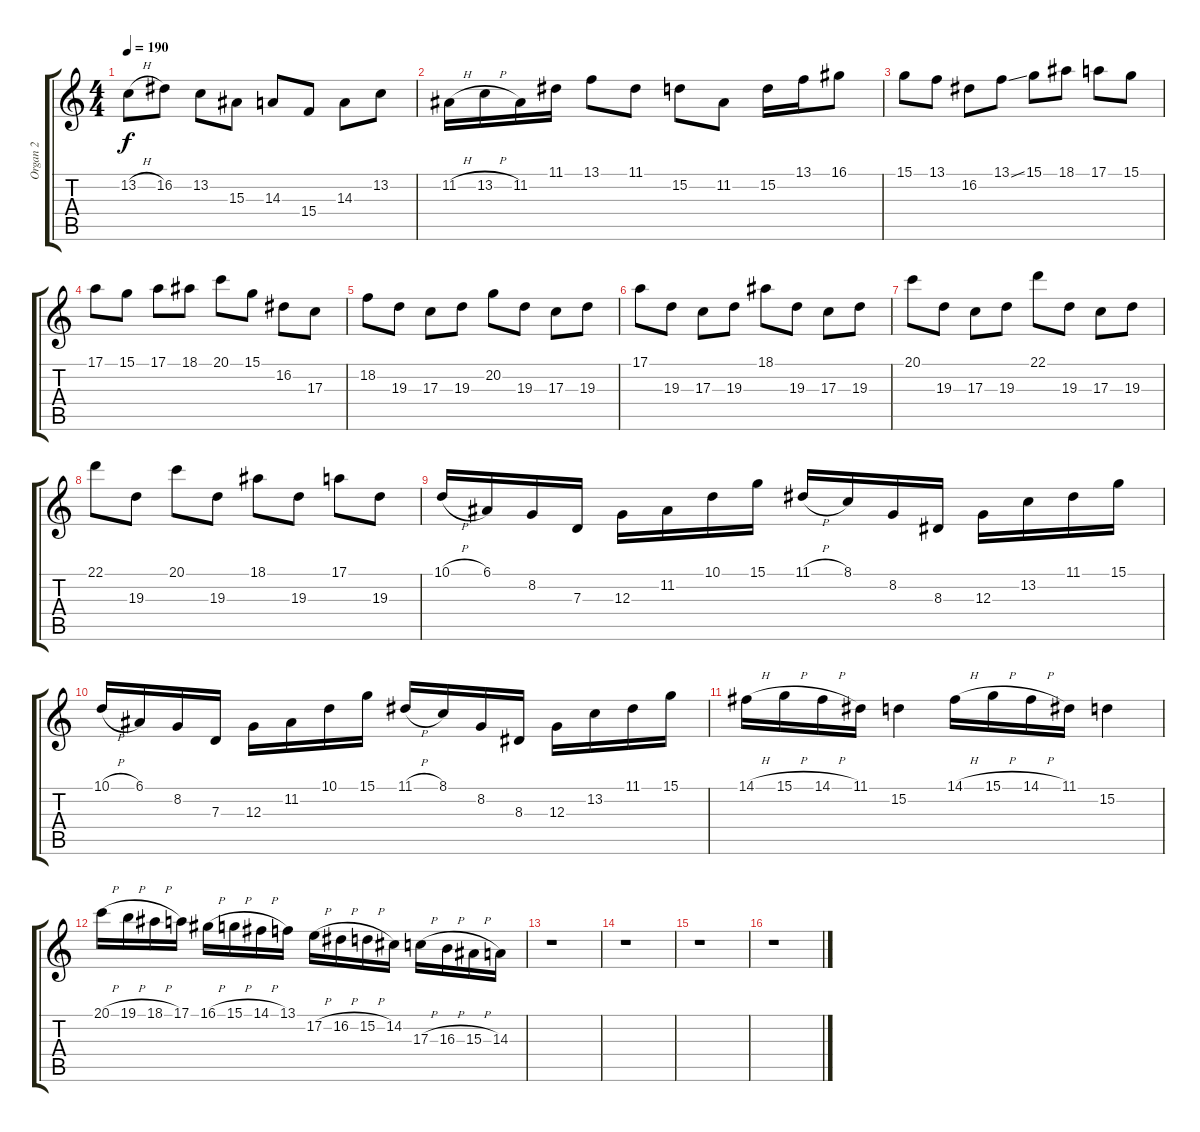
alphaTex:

\track ("Organ 2" "Organ 2") {instrument tremolostrings}
\staff {score tabs}
\tuning (E4 B3 G3 D3 A2 E2) {hide}
\ts (4 4)
\tempo 190
\clef g2
\ks c
13.2{h}.8{dy f} 16.2.8 13.2.8 15.3.8 14.3.8 15.4.8 14.3.8 13.2.8 |
11.2{h}.16 13.2{h}.16 11.2.16 11.1.16 13.1.8 11.1.8 15.2.8 11.2.8 15.2.16 13.1.16 16.1.8 |
15.1.8 13.1.8 16.2.8 13.1{ss}.8 15.1.8 18.1.8 17.1.8 15.1.8 |
17.1.8 15.1.8 17.1.8 18.1.8 20.1.8 15.1.8 16.2.8 17.3.8 |
18.2.8 19.3.8 17.3.8 19.3.8 20.2.8 19.3.8 17.3.8 19.3.8 |
17.1.8 19.3.8 17.3.8 19.3.8 18.1.8 19.3.8 17.3.8 19.3.8 |
20.1.8 19.3.8 17.3.8 19.3.8 22.1.8 19.3.8 17.3.8 19.3.8 |
22.1.8 19.3.8 20.1.8 19.3.8 18.1.8 19.3.8 17.1.8 19.3.8 |
10.1{h}.16 6.1.16 8.2.16 7.3.16 12.3.16 11.2.16 10.1.16 15.1.16 11.1{h}.16 8.1.16 8.2.16 8.3.16 12.3.16 13.2.16 11.1.16 15.1.16 |
10.1{h}.16 6.1.16 8.2.16 7.3.16 12.3.16 11.2.16 10.1.16 15.1.16 11.1{h}.16 8.1.16 8.2.16 8.3.16 12.3.16 13.2.16 11.1.16 15.1.16 |
14.1{h}.16 15.1{h}.16 14.1{h}.16 11.1.16 15.2.4 14.1{h}.16 15.1{h}.16 14.1{h}.16 11.1.16 15.2.4 |
20.1{h}.16 19.1{h}.16 18.1{h}.16 17.1.16 16.1{h}.16 15.1{h}.16 14.1{h}.16 13.1.16 17.2{h}.16 16.2{h}.16 15.2{h}.16 14.2.16 17.3{h}.16 16.3{h}.16 15.3{h}.16 14.3.16 |
r.1 |
r.1 |
r.1 |
r.1
